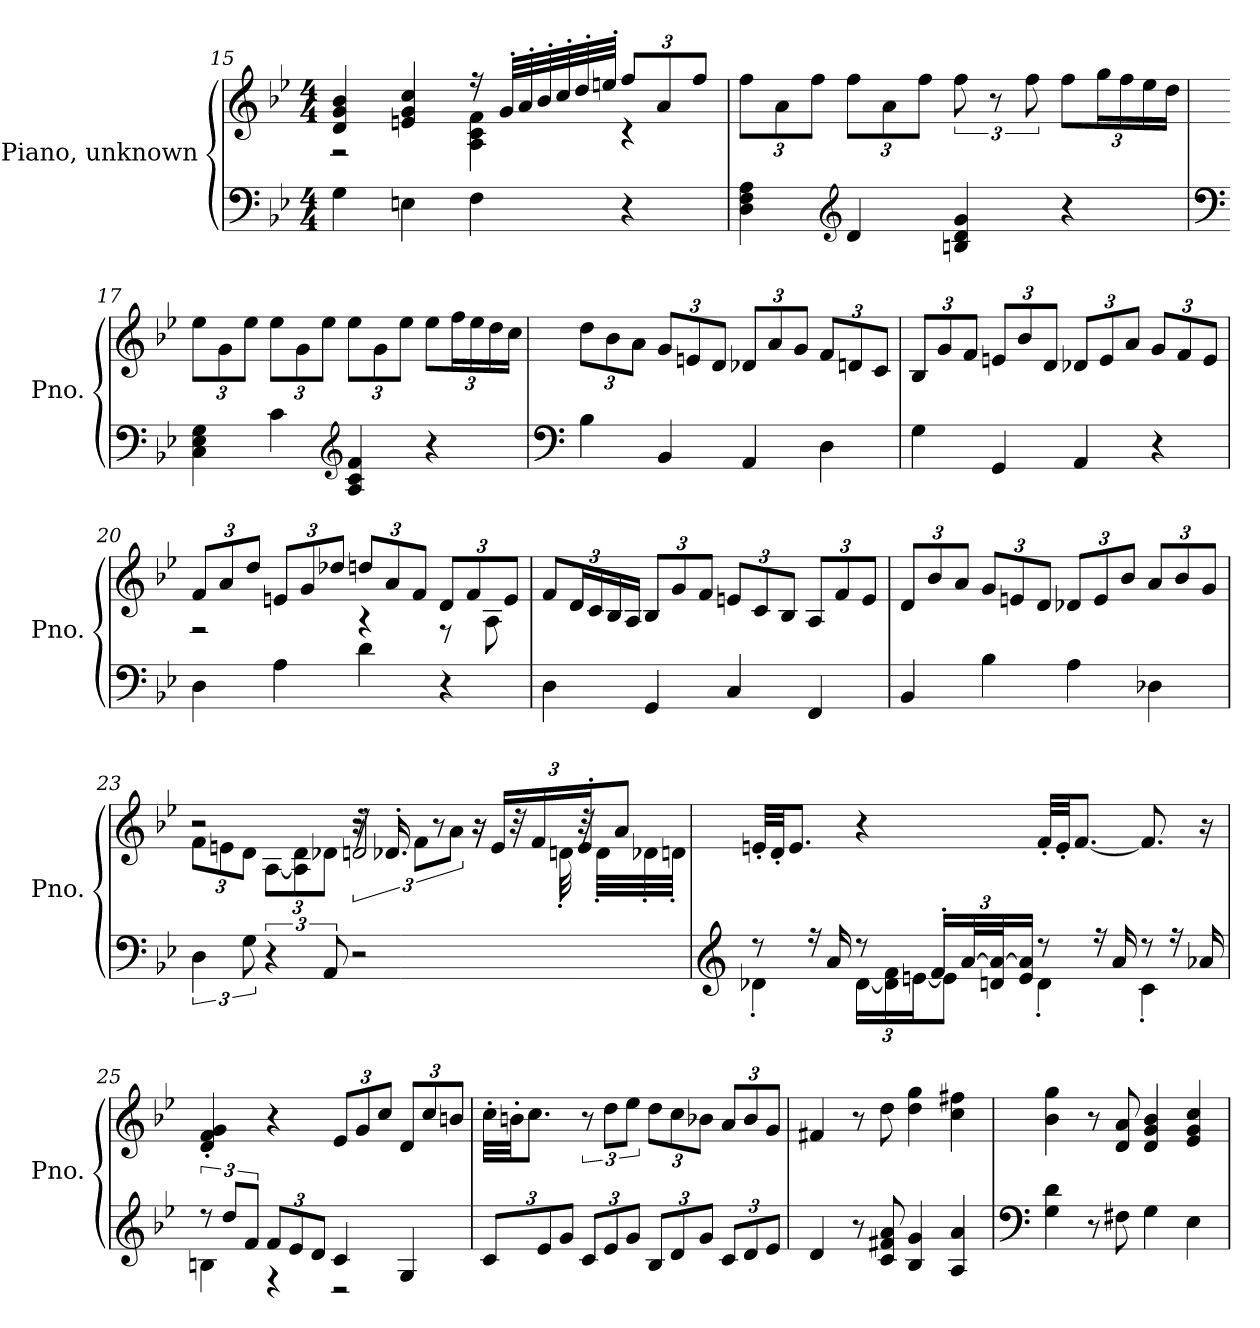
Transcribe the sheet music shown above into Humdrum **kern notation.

**kern	**kern
*part1	*part1
*staff2	*staff1
*I"Piano, unknown	*
*I'Pno.	*
*clefF4	*clefG2
*k[b-e-]	*k[b-e-]
*M4/4	*M4/4
=15	=15
*	*^
4G\	4d/ 4g/ 4b-/	2r
4En\	4en/ 4g/ 4cc/	.
4F\	16r	4A\ 4c\ 4f\
.	32g'/LLL	.
.	32a'/	.
.	32b-'/	.
.	32cc'/	.
.	32dd'/	.
.	32een'/JJJ	.
*	*Xbrackettup	*
4r	12ff/L	4r
.	12a/	.
.	12ff/J	.
*	*v	*v
=16	=16
4D\ 4F\ 4A\	12ff\L
.	12a\
.	12ff\J
*clefG2	*
4d/	12ff\L
.	12a\
.	12ff\J
*	*brackettup
4Bn/ 4d/ 4g/	12ff\
.	12r
.	12ff\
*	*Xbrackettup
4r	12ff\L
.	24gg\L
.	24ff\
.	24ee-\
.	24dd\JJ
!!LO:PB:g=z
=17	=17
*clefF4	*
4C\ 4E-\ 4G\	12ee-\L
.	12g\
.	12ee-\J
4c\	12ee-\L
.	12g\
.	12ee-\J
*clefG2	*
4A/ 4c/ 4f/	12ee-\L
.	12g\
.	12ee-\J
4r	12ee-\L
.	24ff\L
.	24ee-\
.	24dd\
.	24cc\JJ
=18	=18
*clefF4	*
4B-\	12dd\L
.	12b-\
.	12a\J
4BB-/	12g/L
.	12en/
.	12d/J
4AA/	12d-X/L
.	12a/
.	12g/J
4D\	12f/L
.	12dn/
.	12c/J
=19	=19
4G\	12B-/L
.	12g/
.	12f/J
4GG/	12en/L
.	12b-/
.	12d/J
4AA/	12d-X/L
.	12e/
.	12a/J
4r	12g/L
.	12f/
.	12e/J
!!LO:LB:g=z
=20	=20
*	*^
4D\	12f/L	2r
.	12a/	.
.	12dd/J	.
4A\	12en/L	.
.	12g/	.
.	12dd-X/J	.
4d\	12ddn/L	4r
.	12a/	.
.	12f/J	.
4r	12d/L	8r
.	12f/	.
.	.	8A\
.	12e/J	.
*	*v	*v
=21	=21
4D\	12f/L
.	24d/L
.	24c/
.	24B-/
.	24A/JJ
4GG/	12B-/L
.	12g/
.	12f/J
4C/	12en/L
.	12c/
.	12B-/J
4FF/	12A/L
.	12f/
.	12e/J
=22	=22
4BB-/	12d/L
.	12b-/
.	12a/J
4B-\	12g/L
.	12en/
.	12d/J
4A\	12d-X/L
.	12e/
.	12b-/J
4D-X\	12a/L
.	12b-/
.	12g/J
!!LO:LB:g=z
=23	=23
*	*^
*	*	*^
6D\	2r	12f\L	2r
.	.	12en\	.
12G\	.	12d\J	.
6r	.	[12A\L	.
.	.	12A\] 12d\	.
12AA/	.	12d-X\J	.
*	*	*brackettup	*
2r	32r	12r	2dn'/
.	16.d-X'/	.	.
.	.	12f\L	.
.	8r	.	.
.	.	12a\J	.
.	24r	16r	.
.	24e/LL	.	.
.	.	32r	.
.	24f/	.	.
.	.	32dn'\	.
.	24e'/J	32r	.
.	.	32d'\LLL	.
.	12a/J	.	.
.	.	32d-X'\	.
.	.	32dn'\JJJ	.
*	*v	*v	*v
!!LO:LB:g=z
=24	=24
*clefG2	*
*^	*
8r	4d-X'\	32en'/LLL
.	.	32d'/JJ
.	.	8.e/J
16r	.	.
16a/	.	.
*	*Xbrackettup	*
8r	[24d-\LL	4r
.	24d-\] 24f\	.
.	[24en\J	.
24f'/LL	8e\J]	.
[48a/L	.	.
48dn/ 48a/_J	.	.
24e/ 24a/]JJ	.	.
8r	4d'\	32f'/LLL
.	.	32e'/JJ
.	.	[8.f/J
16r	.	.
16a/	.	.
8r	4c'\	8.f/]
16r	.	.
16a-X/	.	16r
=25	=25	=25
*brackettup	*	*
12r	4Bn\	4d/' 4f/' 4g/'
12dd/L	.	.
12f/J	.	.
*Xbrackettup	*	*
12f/L	4r	4r
12e-/	.	.
12d/J	.	.
*	*	*Xbrackettup
4c/	2r	12e-/L
.	.	12g/
.	.	12cc/J
4G/	.	12d/L
.	.	12cc/
.	.	12bn/J
*v	*v	*
!!LO:LB:g=z
=26	=26
12c/L	32cc'\LLL
.	32bn'\JJ
.	8.cc\J
12e-/	.
12g/J	.
*	*brackettup
12c/L	12r
12e-/	12dd\L
12g/J	12ee-\J
*	*Xbrackettup
12B-/L	12dd\L
12d/	12cc\
12g/J	12b-X\J
12c/L	12a/L
12d/	12b-/
12e-/J	12g/J
=27	=27
4d/	4f#X/
8r	8r
8c/ 8f#X/ 8a/	8dd\
4B-/ 4g/	4dd\ 4gg\
4A/ 4a/	4cc\ 4ff#X\
=28	=28
*clefF4	*
4G\ 4d\	4b-\ 4gg\
8r	8r
8F#X\	8d/ 8a/
4G\	4d/ 4g/ 4b-/
4E-\	4e-/ 4g/ 4cc/
=	=
*-	*-
